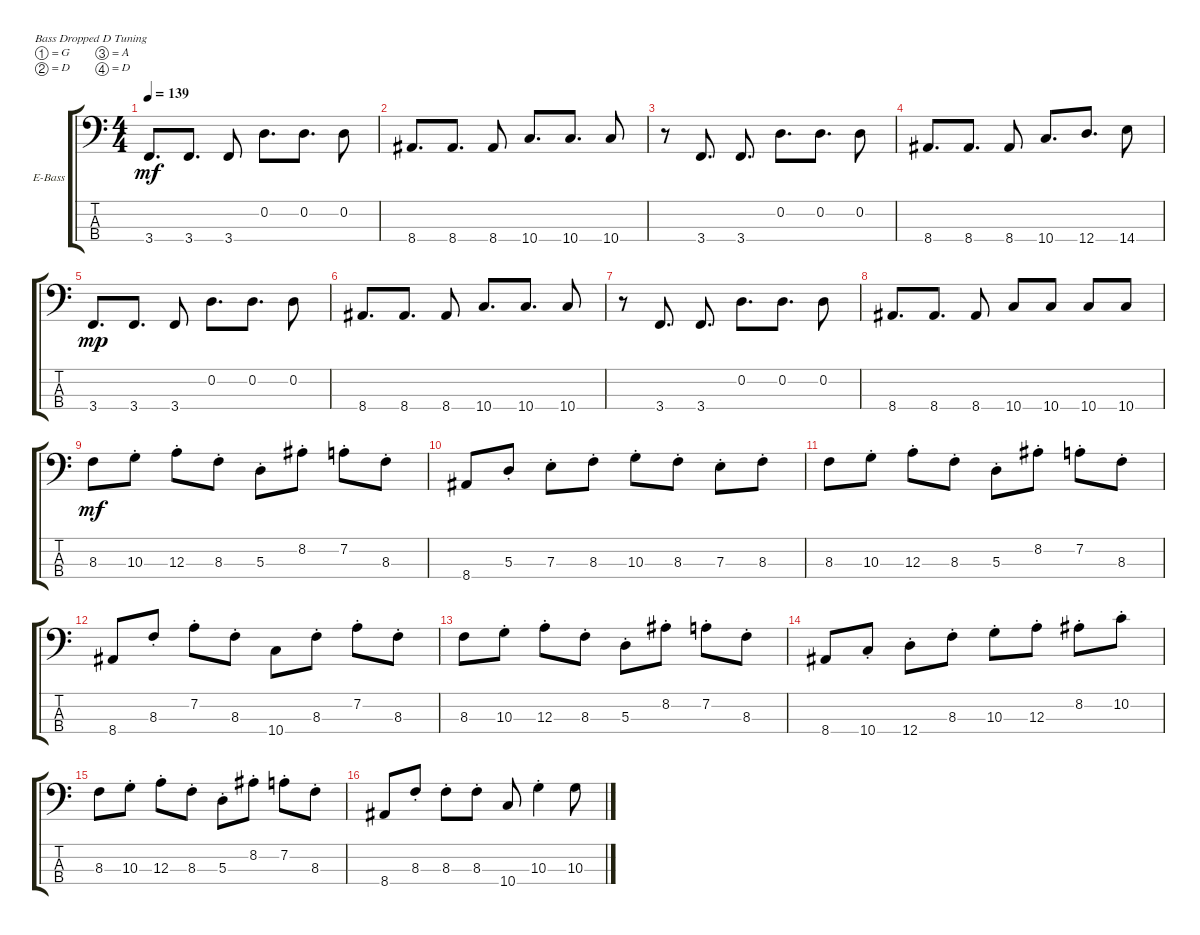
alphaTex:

\defaultSystemsLayout 4
\bracketExtendMode groupsimilarinstruments
\firstSystemTrackNameOrientation horizontal
\otherSystemsTrackNameOrientation horizontal
\track ("Electric Bass" "E-Bass") {instrument electricbassfinger}
\staff {score tabs}
\tuning (G2 D2 A1 D1)
\ts (4 4)
\tempo 139
\clef f4
\ks c
3.4.8{d dy mf instrument electricbassfinger} 3.4.8{d} 3.4.8 0.2.8{d} 0.2.8{d} 0.2.8 |
8.4.8{d} 8.4.8{d} 8.4.8 10.4.8{d} 10.4.8{d} 10.4.8 |
r.8 3.4.8{d} 3.4.8{d} 0.2.8{d} 0.2.8{d} 0.2.8 |
8.4.8{d} 8.4.8{d} 8.4.8 10.4.8{d} 12.4.8{d} 14.4.8 |
3.4.8{d dy mp} 3.4.8{d} 3.4.8 0.2.8{d} 0.2.8{d} 0.2.8 |
8.4.8{d} 8.4.8{d} 8.4.8 10.4.8{d} 10.4.8{d} 10.4.8 |
r.8 3.4.8{d} 3.4.8{d} 0.2.8{d} 0.2.8{d} 0.2.8 |
\scale
0.456321 8.4.8{d} 8.4.8{d} 8.4.8 10.4.8 10.4.8 10.4.8 10.4.8 |
\scale
0.393385 8.3.8{dy mf} 10.3{st}.8 12.3{st}.8 8.3{st}.8 5.3{st}.8 8.2{st}.8 7.2{st}.8 8.3{st}.8 |
\scale
0.308285 8.4.8 5.3{st}.8 7.3{st}.8 8.3{st}.8 10.3{st}.8 8.3{st}.8 7.3{st}.8 8.3{st}.8 |
\scale
0.375912 8.3.8 10.3{st}.8 12.3{st}.8 8.3{st}.8 5.3{st}.8 8.2{st}.8 7.2{st}.8 8.3{st}.8 |
\scale
0.304745 8.4.8 8.3{st}.8 7.2{st}.8 8.3{st}.8 10.4.8 8.3{st}.8 7.2{st}.8 8.3{st}.8 |
\scale
0.319343 8.3.8 10.3{st}.8 12.3{st}.8 8.3{st}.8 5.3{st}.8 8.2{st}.8 7.2{st}.8 8.3{st}.8 |
\scale
0.429167 8.4.8 10.4{st}.8 12.4{st}.8 8.3{st}.8 10.3{st}.8 12.3{st}.8 8.2{st}.8 10.2{st}.8 |
\scale
0.364583 8.3.8 10.3{st}.8 12.3{st}.8 8.3{st}.8 5.3{st}.8 8.2{st}.8 7.2{st}.8 8.3{st}.8 |
\scale
0.20625 8.4.8 8.3{st}.8 8.3{st}.8 8.3{st}.8 10.4.8 10.3{st}.4 10.3.8
